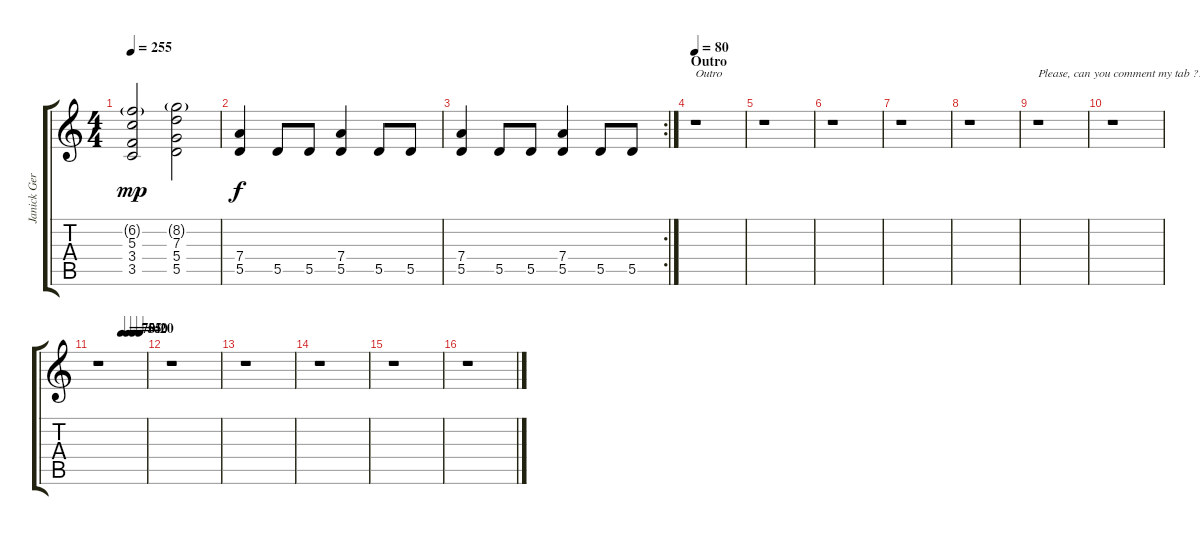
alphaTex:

\track ("Janick Gers Distortion" "Janick Ger") {instrument distortionguitar}
\staff {score tabs}
\tuning (E4 B3 G3 D3 A2 E2) {hide}
\ts (4 4)
\tempo 255
\clef g2
\ks c
(6.2{g} 5.3 3.4 3.5).2{dy mp} (8.2{g} 7.3 5.4 5.5).2 |
(7.4 5.5).4{dy f} 5.5.8 5.5.8 (7.4 5.5).4 5.5.8 5.5.8 |
\rc 2
(7.4 5.5).4 5.5.8 5.5.8 (7.4 5.5).4 5.5.8 5.5.8 |
\section ("" "Outro")
\tempo 80
r.1{txt "Outro"} |
r.1 |
r.1 |
r.1 |
r.1 |
r.1{txt "Please, can you comment my tab ???"} |
r.1 |
\tempo (70 0.5)
\tempo (55 0.625)
\tempo (40 0.75)
\tempo (20 0.875)
r.1 |
r.1 |
r.1 |
r.1 |
r.1 |
r.1
